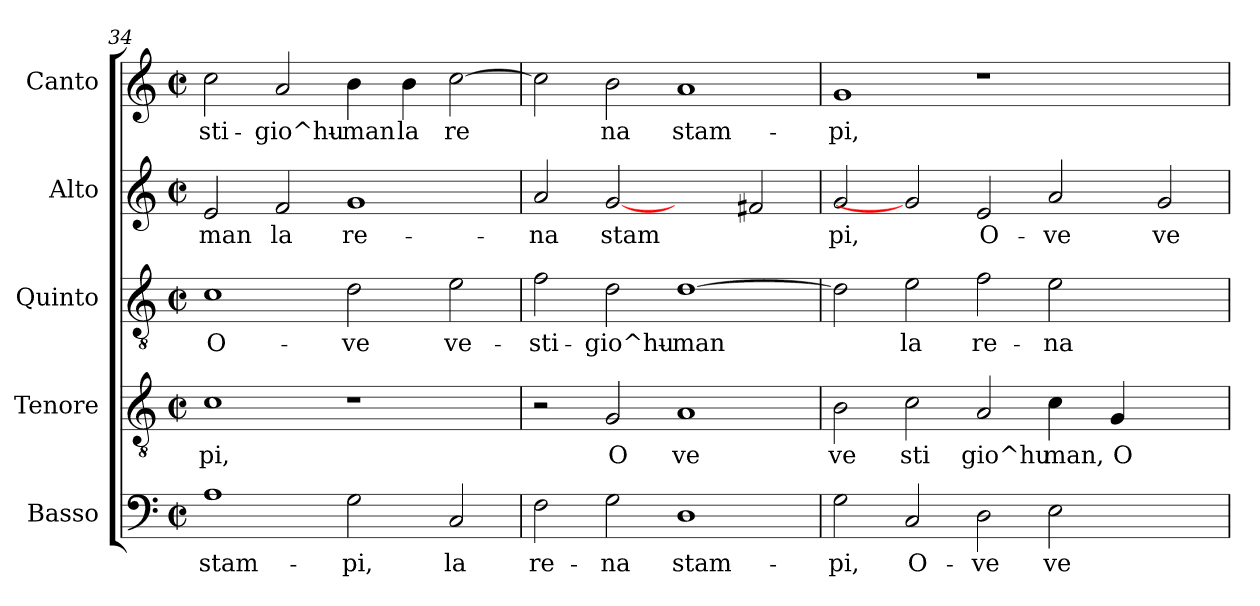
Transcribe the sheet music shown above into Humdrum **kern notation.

**kern	**text	**kern	**text	**kern	**text	**kern	**text	**kern	**text
*part5	*part5	*part4	*part4	*part3	*part3	*part2	*part2	*part1	*part1
*staff5	*staff5	*staff4	*staff4	*staff3	*staff3	*staff2	*staff2	*staff1	*staff1
*I"Basso	*	*I"Tenore	*	*I"Quinto	*	*I"Alto	*	*I"Canto	*
*I'Basso	*	*I'Tenore	*	*I'Quinto	*	*I'Alto	*	*I'Canto	*
*clefF4	*	*clefGv2	*	*clefGv2	*	*clefG2	*	*clefG2	*
*k[]	*	*k[]	*	*k[]	*	*k[]	*	*k[]	*
*C:	*	*C:	*	*C:	*	*C:	*	*C:	*
*M2/2	*	*M2/2	*	*M2/2	*	*M2/2	*	*M2/2	*
*met(c|)	*	*met(c|)	*	*met(c|)	*	*met(c|)	*	*met(c|)	*
=34	=34	=34	=34	=34	=34	=34	=34	=34	=34
!	!LO:LY:b:cj	!	!LO:LY:b:cj	!	!LO:LY:b:cj	!	!LO:LY:b:cj	!	!LO:LY:b:cj
1A	stam-	1c	pi,	1c	O-	2e/	-man	2cc\	-sti-
!	!	!	!	!	!	!	!LO:LY:b:cj	!	!LO:LY:b:cj
.	.	.	.	.	.	2f/	la	2a/	-gio^hu-
!	!LO:LY:b:cj	!	!	!	!LO:LY:b:cj	!	!LO:LY:b:cj	!	!LO:LY:b:cj
2G\	-pi,	1r	.	2d\	-ve	1g	re-	4b\	-man
!	!	!	!	!	!	!	!	!	!LO:LY:b:cj
.	.	.	.	.	.	.	.	4b\	la
!	!LO:LY:b:cj	!	!	!	!LO:LY:b:cj	!	!	!	!LO:LY:b:cj
2C/	la	.	.	2e\	ve-	.	.	[>2cc\	re-
=35	=35	=35	=35	=35	=35	=35	=35	=35	=35
!	!LO:LY:b:cj	!	!	!	!LO:LY:b:cj	!	!LO:LY:b:cj	!	!LO:LY:b:cj
2F\	re-	2r	.	2f\	-sti-	2a/	-na	2cc\]	--
!	!LO:LY:b:cj	!	!LO:LY:b:cj	!	!LO:LY:b:cj	!	!LO:LY:b:cj	!	!LO:LY:b:cj
2G\	-na	2G/	O	2d\	-gio^hu-	[2g	stam-	2b\	-na
!	!LO:LY:b:cj	!	!LO:LY:b:cj	!	!LO:LY:b:cj	!	!	!	!LO:LY:b:cj
1D	stam-	1A	ve	[>1d	-man	2ryy	.	1a	stam-
!	!	!	!	!	!	!	!LO:LY:b:cj	!	!
.	.	.	.	.	.	2f#/	--	.	.
=36	=36	=36	=36	=36	=36	=36	=36	=36	=36
!	!LO:LY:b:cj	!	!LO:LY:b:cj	!	!LO:LY:b:cj	!	!LO:LY:b:cj	!	!LO:LY:b:cj
2G\	-pi,	2B\	ve	2d\]	.	2g/	-pi,	1g	-pi,
!	!LO:LY:b:cj	!	!LO:LY:b:cj	!	!LO:LY:b:cj	!	!	!	!
2C/	O-	2c\	sti	2e\	la	2g]	.	.	.
!	!LO:LY:b:cj	!	!LO:LY:b:cj	!	!LO:LY:b:cj	!	!LO:LY:b:cj	!	!
2D\	-ve	2A/	gio^hu	2f\	re-	2e/	O-	1r	.
!	!LO:LY:b:cj	!	!LO:LY:b:cj	!	!LO:LY:b:cj	!	!LO:LY:b:cj	!	!
2E\	ve-	4c\	man,	2e\	-na	2a/	-ve	.	.
!	!	!	!LO:LY:b:cj	!	!	!	!	!	!
.	.	4G/	O	.	.	.	.	.	.
!	!	!	!	!	!	!	!LO:LY:b:cj	!	!
2ryy	.	2ryy	.	2ryy	.	2g/	ve-	2ryy	.
=	=	=	=	=	=	=	=	=	=
*-	*-	*-	*-	*-	*-	*-	*-	*-	*-
